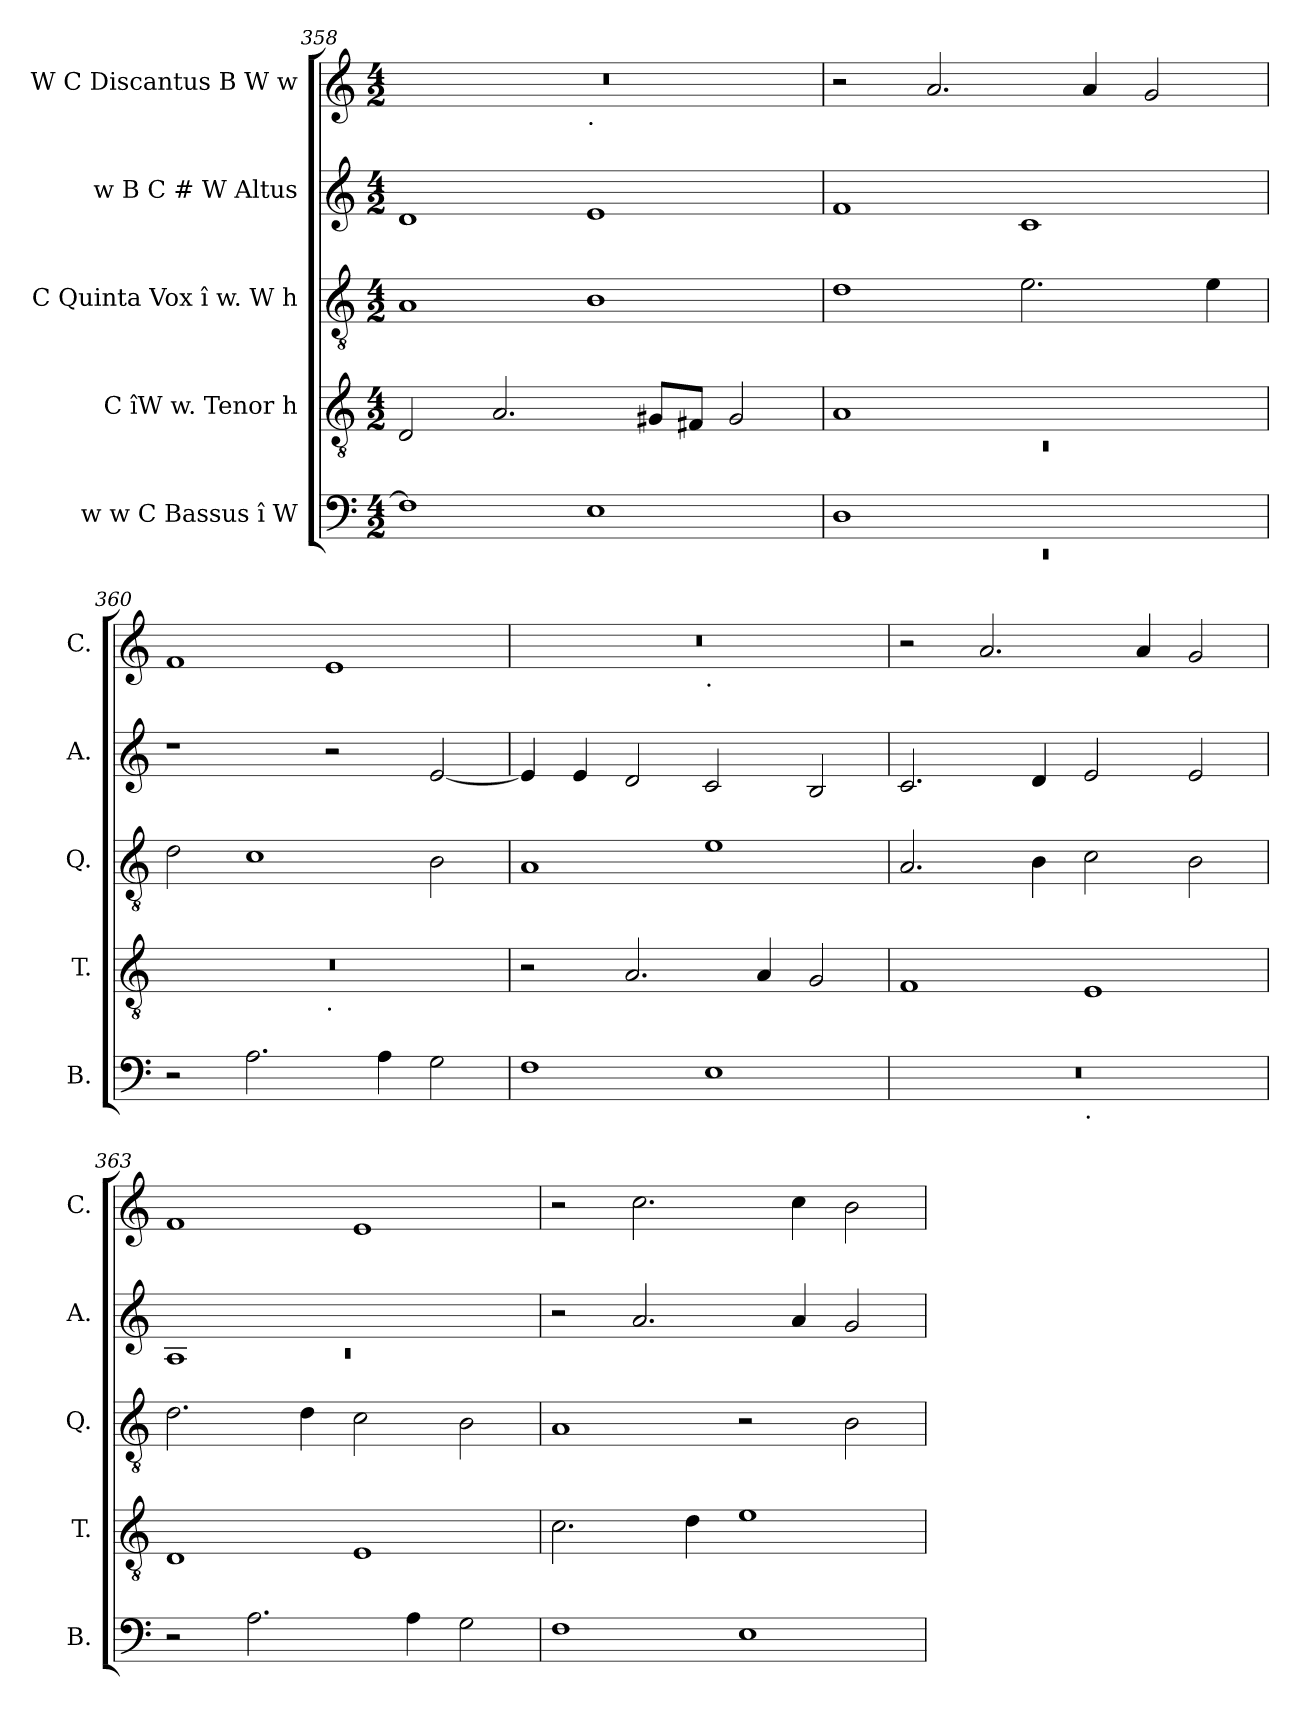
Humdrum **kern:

**kern	**kern	**kern	**kern	**kern
*part5	*part4	*part3	*part2	*part1
*staff5	*staff4	*staff3	*staff2	*staff1
*I"w w C Bassus î W	*I"C îW w. Tenor h	*I"C Quinta Vox î w. W h	*I"w B C # W Altus	*I"W C Discantus B W w
*I'B.	*I'T.	*I'Q.	*I'A.	*I'C.
*clefF4	*clefGv2	*clefGv2	*clefG2	*clefG2
*k[]	*k[]	*k[]	*k[]	*k[]
*C:	*C:	*C:	*C:	*C:
*M4/2	*M4/2	*M4/2	*M4/2	*M4/2
=358	=358	=358	=358	=358
*	*	*	*	*^
1F]	2D/	1A	1d	0r	1ryy
.	2.A/	.	.	.	.
!	!	!	!	!	!LO:TX:b:t=.
1E	.	1B	1e	.	1ryy
.	8G#/L	.	.	.	.
.	8F#/J	.	.	.	.
.	2G#/	.	.	.	.
=359	=359	=359	=359	=359	=359
*^	*^	*	*	*	*
!	!LO:N:vis=1	!	!LO:N:vis=1	!	!	!	!
*	*	*	*	*	*	*v	*v
1D	0rEE	1A	0rC	1d	1f	2r
.	.	.	.	.	.	2.a/
1ryy	.	1ryy	.	2.e\	1c	.
.	.	.	.	.	.	4a/
.	.	.	.	.	.	2g/
.	.	.	.	4e\	.	.
*v	*v	*	*	*	*	*
=360	=360	=360	=360	=360	=360
2r	0r	1ryy	2d\	1r	1f
2.A\	.	.	1c	.	.
!	!	!LO:TX:b:t=.	!	!	!
.	.	1ryy	.	2r	1e
4A\	.	.	.	.	.
2G\	.	.	2B\	[<2e/	.
*	*v	*v	*	*	*
=361	=361	=361	=361	=361
*	*	*	*	*^
1F	2r	1A	4e/]	0r	1ryy
.	.	.	4e/	.	.
.	2.A/	.	2d/	.	.
!	!	!	!	!	!LO:TX:b:t=.
1E	.	1e	2c/	.	1ryy
.	4A/	.	.	.	.
.	2G/	.	2B/	.	.
*	*	*	*	*v	*v
!!LO:LB:g=z
=362	=362	=362	=362	=362
*^	*	*	*	*
0r	1ryy	1F	2.A/	2.c/	2r
.	.	.	.	.	2.a/
.	.	.	4B\	4d/	.
!	!LO:TX:b:t=.	!	!	!	!
.	1ryy	1E	2c\	2e/	.
.	.	.	.	.	4a/
.	.	.	2B\	2e/	2g/
=363	=363	=363	=363	=363	=363
*	*	*	*	*^	*
!	!	!	!	!	!LO:N:vis=1	!
*v	*v	*	*	*	*	*
2r	1D	2.d\	1A	0rc	1f
2.A\	.	.	.	.	.
.	.	4d\	.	.	.
.	1E	2c\	1ryy	.	1e
4A\	.	.	.	.	.
2G\	.	2B\	.	.	.
*	*	*	*v	*v	*
=364	=364	=364	=364	=364
1F	2.c\	1A	2r	2r
.	.	.	2.a/	2.cc\
.	4d\	.	.	.
1E	1e	2r	.	.
.	.	.	4a/	4cc\
.	.	2B\	2g/	2b\
=	=	=	=	=
*-	*-	*-	*-	*-
